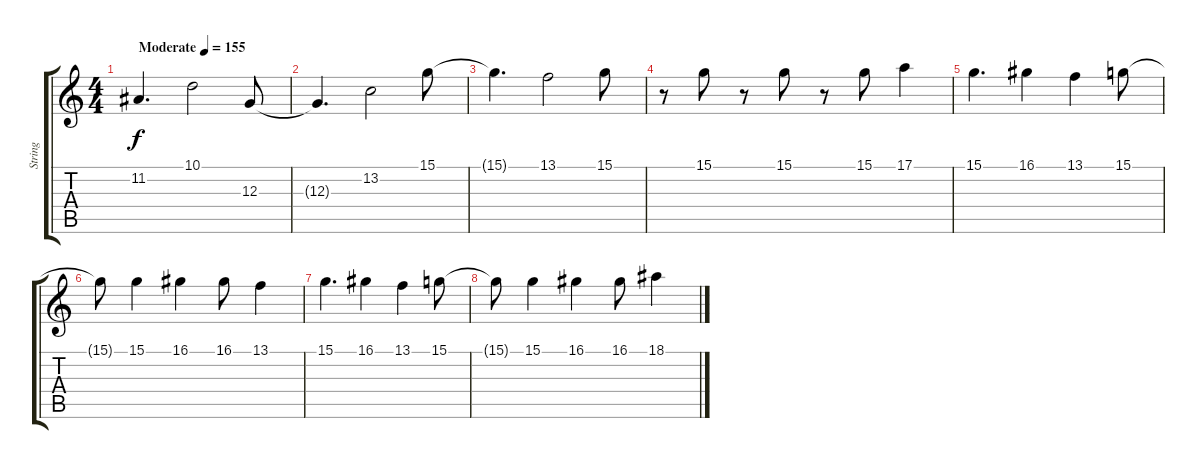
\track ("String" "String") {instrument stringensemble1}
\staff {score tabs}
\tuning (E4 B3 G3 D3 A2 D2) {hide}
\ts (4 4)
\tempo (155 "Moderate")
\clef g2
\ks c
11.2.4{d dy f instrument stringensemble1} 10.1.2 12.3.8 |
12.3{t}.4{d} 13.2.2 15.1.8 |
15.1{t}.4{d} 13.1.2 15.1.8 |
r.8 15.1.8 r.8 15.1.8 r.8 15.1.8 17.1.4 |
15.1.4{d} 16.1.4 13.1.4 15.1.8 |
15.1{t}.8 15.1.4 16.1.4 16.1.8 13.1.4 |
15.1.4{d} 16.1.4 13.1.4 15.1.8 |
15.1{t}.8 15.1.4 16.1.4 16.1.8 18.1.4
